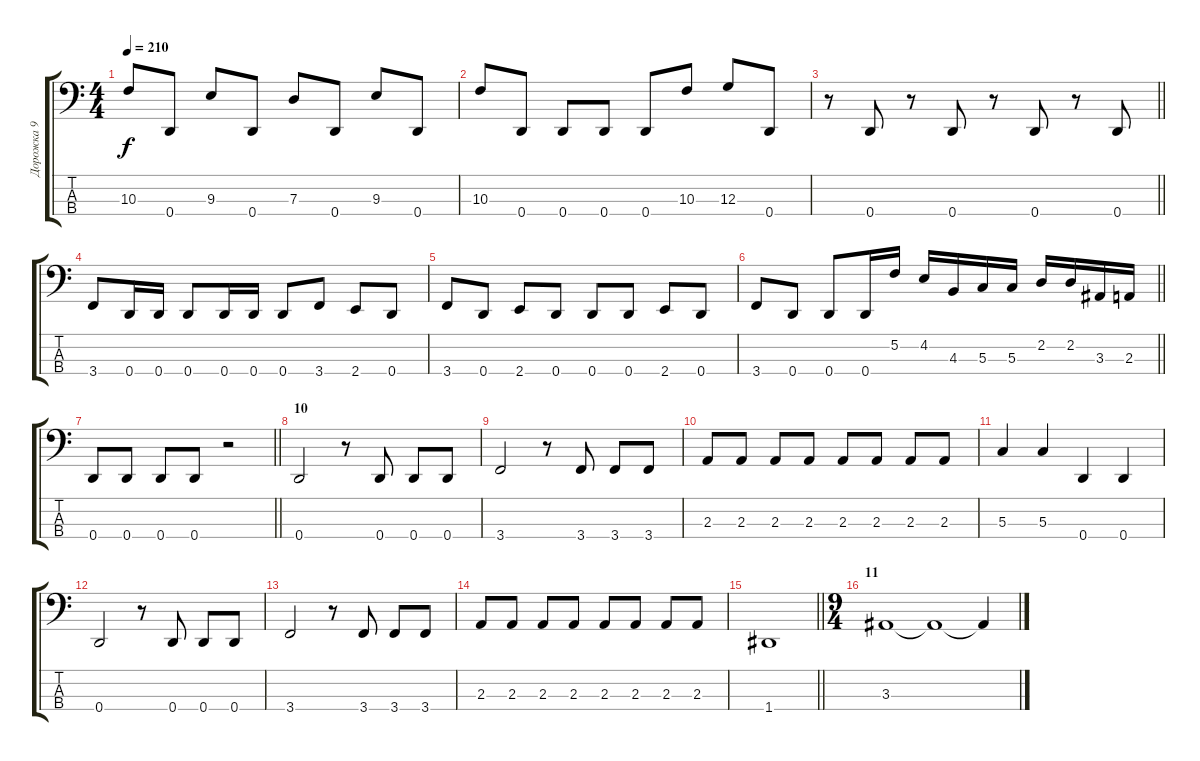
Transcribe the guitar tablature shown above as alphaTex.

\track ("Дорожка 9" "Дорожка 9") {instrument slapbass2}
\staff {score tabs}
\tuning (F2 C2 G1 D1) {hide}
\ts (4 4)
\tempo 210
\clef f4
\ks c
10.3.8{dy f} 0.4.8 9.3.8 0.4.8 7.3.8 0.4.8 9.3.8 0.4.8 |
10.3.8 0.4.8 0.4.8 0.4.8 0.4.8 10.3.8 12.3.8 0.4.8 |
\barLineRight lightlight
r.8 0.4.8 r.8 0.4.8 r.8 0.4.8 r.8 0.4.8 |
3.4.8 0.4.16 0.4.16 0.4.8 0.4.16 0.4.16 0.4.8 3.4.8 2.4.8 0.4.8 |
3.4.8 0.4.8 2.4.8 0.4.8 0.4.8 0.4.8 2.4.8 0.4.8 |
\barLineRight lightlight
3.4.8 0.4.8 0.4.8 0.4.16 5.2.16 4.2.16 4.3.16 5.3.16 5.3.16 2.2.16 2.2.16 3.3.16 2.3.16 |
\barLineRight lightlight
0.4.8 0.4.8 0.4.8 0.4.8 r.2 |
\section ("" "10")
0.4.2 r.8 0.4.8 0.4.8 0.4.8 |
3.4.2 r.8 3.4.8 3.4.8 3.4.8 |
2.3.8 2.3.8 2.3.8 2.3.8 2.3.8 2.3.8 2.3.8 2.3.8 |
5.3.4 5.3.4 0.4.4 0.4.4 |
0.4.2 r.8 0.4.8 0.4.8 0.4.8 |
3.4.2 r.8 3.4.8 3.4.8 3.4.8 |
2.3.8 2.3.8 2.3.8 2.3.8 2.3.8 2.3.8 2.3.8 2.3.8 |
\barLineRight lightlight
1.4.1 |
\ts (9 4)
\section ("" "11")
3.3.1 3.3{t}.1 3.3{t}.4
